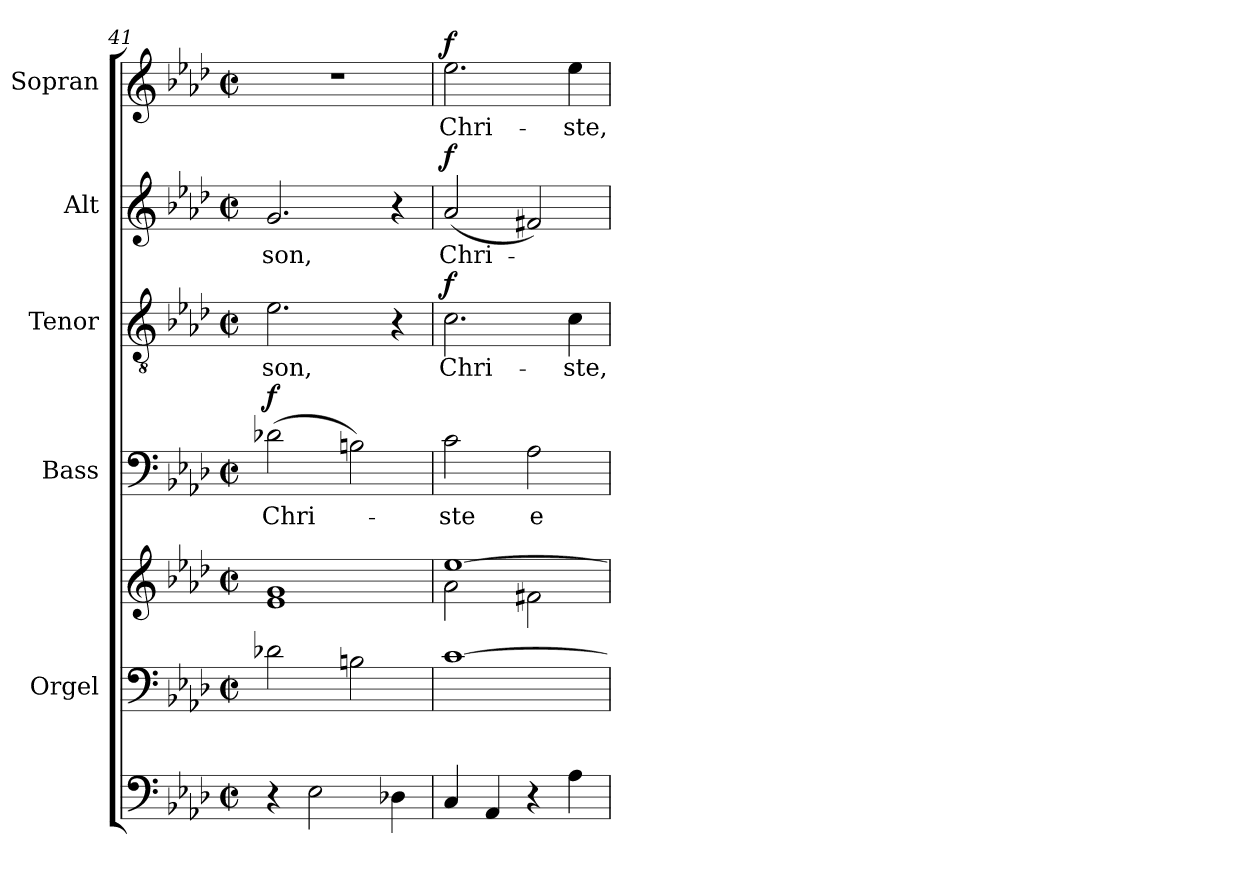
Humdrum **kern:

**kern	**kern	**kern	**kern	**text	**dynam	**kern	**text	**dynam	**kern	**text	**dynam	**kern	**text	**dynam
*part6	*part5	*part5	*part4	*part4	*part4	*part3	*part3	*part3	*part2	*part2	*part2	*part1	*part1	*part1
*staff7	*staff6	*staff5	*staff4	*staff4	*staff4	*staff3	*staff3	*staff3	*staff2	*staff2	*staff2	*staff1	*staff1	*staff1
*	*I"Orgel	*	*I"Bass	*	*	*I"Tenor	*	*	*I"Alt	*	*	*I"Sopran	*	*
*	*I'Org.	*	*I'B	*	*	*I'T	*	*	*I'A	*	*	*I'S	*	*
*clefF4	*clefF4	*clefG2	*clefF4	*	*	*clefGv2	*	*	*clefG2	*	*	*clefG2	*	*
*ITrd7c12	*	*	*	*	*	*	*	*	*	*	*	*	*	*
*k[b-e-a-d-]	*k[b-e-a-d-]	*k[b-e-a-d-]	*k[b-e-a-d-]	*	*	*k[b-e-a-d-]	*	*	*k[b-e-a-d-]	*	*	*k[b-e-a-d-]	*	*
*A-:	*A-:	*A-:	*A-:	*	*	*A-:	*	*	*A-:	*	*	*A-:	*	*
*M2/2	*M2/2	*M2/2	*M2/2	*	*	*M2/2	*	*	*M2/2	*	*	*M2/2	*	*
*met(c|)	*met(c|)	*met(c|)	*met(c|)	*	*	*met(c|)	*	*	*met(c|)	*	*	*met(c|)	*	*
=41	=41	=41	=41	=41	=41	=41	=41	=41	=41	=41	=41	=41	=41	=41
!	!	!	!	!LO:LY:b	!LO:DY:a	!	!LO:LY:b	!	!	!LO:LY:b	!	!	!	!
4r	2d-X\	1e- 1g	(>2d-X\	Chri-	f	2.e-\	-son,	.	2.g/	-son,	.	1r	.	.
2EE-\	.	.	.	.	.	.	.	.	.	.	.	.	.	.
.	2Bn\	.	2Bn\)	.	.	.	.	.	.	.	.	.	.	.
4DD-X\	.	.	.	.	.	4r	.	.	4r	.	.	.	.	.
=42	=42	=42	=42	=42	=42	=42	=42	=42	=42	=42	=42	=42	=42	=42
*	*	*^	*	*	*	*	*	*	*	*	*	*	*	*
!	!	!	!	!	!LO:LY:b	!	!	!LO:LY:b	!LO:DY:a	!	!LO:LY:b	!LO:DY:a	!	!LO:LY:b	!LO:DY:a
4CC/	[1c	[>1ee-	2a-\	2c\	-ste	.	2.c\	Chri-	f	(<2a-/	Chri-	f	2.ee-\	Chri-	f
4AAA-/	.	.	.	.	.	.	.	.	.	.	.	.	.	.	.
!	!	!	!	!	!LO:LY:b	!	!	!	!	!	!	!	!	!	!
4r	.	.	2f#X\	2A-\	e-	.	.	.	.	2f#X/)	.	.	.	.	.
!	!	!	!	!	!	!	!	!LO:LY:b	!	!	!	!	!	!LO:LY:b	!
4AA-\	.	.	.	.	.	.	4c\	-ste,	.	.	.	.	4ee-\	-ste,	.
*	*	*v	*v	*	*	*	*	*	*	*	*	*	*	*	*
=	=	=	=	=	=	=	=	=	=	=	=	=	=	=
*-	*-	*-	*-	*-	*-	*-	*-	*-	*-	*-	*-	*-	*-	*-
